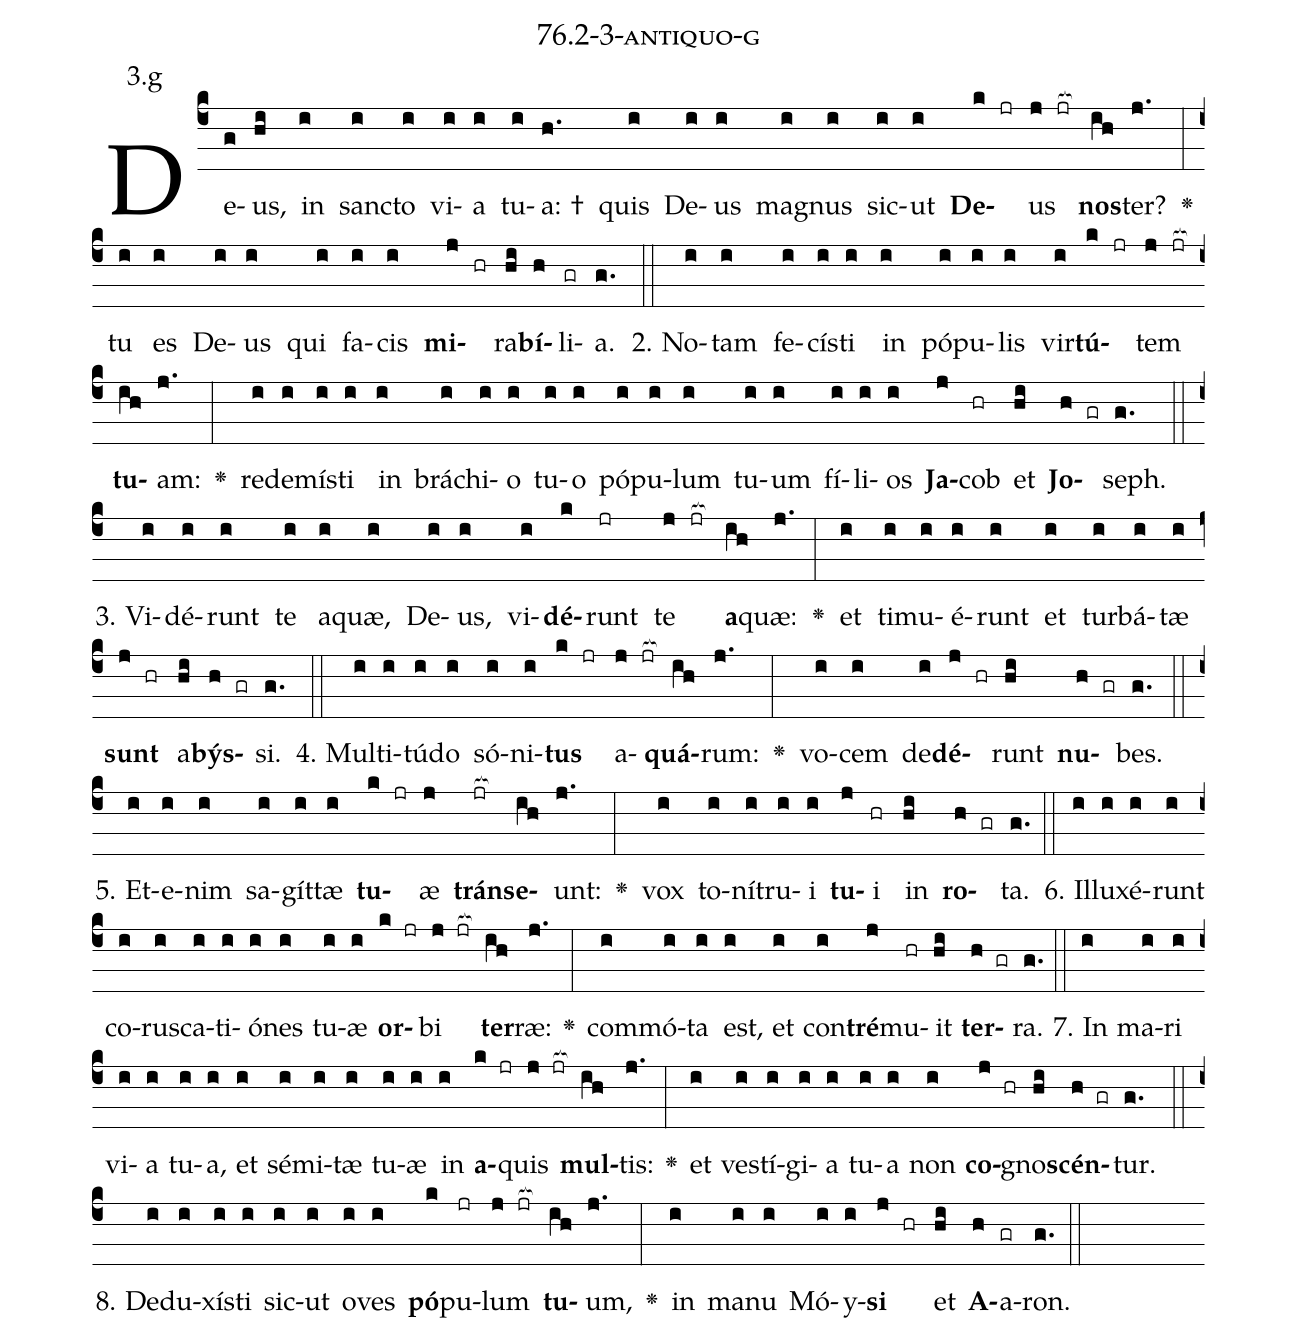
name: 76.2-3-antiquo-g;
annotation: 3.g;
%%
(c4)De(g)us,(hi) in(i) sanc(i)to(i) vi(i)a(i) tu(i)a: †(h.) quis(i) De(i)us(i) ma(i)gnus(i) sic(i)ut(i) <b>De</b>(k jr)us(j jr[ocb:1{]) <b>nos</b>(ih[ocb:0}])ter?(j.) <v>\greheightstar</v>(:) tu(i) es(i) De(i)us(i) qui(i) fa(i)cis(i) <b>mi</b>(j hr)ra(hi)<b>bí</b>(h)li(gr)a.(g.) (::)
2. No(i)tam(i) fe(i)cís(i)ti(i) in(i) pó(i)pu(i)lis(i) vir(i)<b>tú</b>(k jr)tem(j jr[ocb:1{]) <b>tu</b>(ih[ocb:0}])am:(j.) <v>\greheightstar</v>(:) red(i)e(i)mís(i)ti(i) in(i) brá(i)chi(i)o(i) tu(i)o(i) pó(i)pu(i)lum(i) tu(i)um(i) fí(i)li(i)os(i) <b>Ja</b>(j)cob(hr) et(hi) <b>Jo</b>(h gr)seph.(g.) (::)
3. Vi(i)dé(i)runt(i) te(i) a(i)quæ,(i) De(i)us,(i) vi(i)<b>dé</b>(k)runt(jr) te(j jr[ocb:1{]) <b>a</b>(ih[ocb:0}])quæ:(j.) <v>\greheightstar</v>(:) et(i) ti(i)mu(i)é(i)runt(i) et(i) tur(i)bá(i)tæ(i) <b>sunt</b>(j hr) a(hi)<b>býs</b>(h gr)si.(g.) (::)
4. Mul(i)ti(i)tú(i)do(i) só(i)ni(i)<b>tus</b>(k jr) a(j jr[ocb:1{])<b>quá</b>(ih[ocb:0}])rum:(j.) <v>\greheightstar</v>(:) vo(i)cem(i) de(i)<b>dé</b>(j hr)runt(hi) <b>nu</b>(h gr)bes.(g.) (::)
5. Et(i)e(i)nim(i) sa(i)gít(i)tæ(i) <b>tu</b>(k jr)æ(j) <b>tráns</b>(jr[ocb:1{])<b>e</b>(ih[ocb:0}])unt:(j.) <v>\greheightstar</v>(:) vox(i) to(i)ní(i)tru(i)i(i) <b>tu</b>(j)i(hr) in(hi) <b>ro</b>(h gr)ta.(g.) (::)
6. Il(i)lu(i)xé(i)runt(i) co(i)rus(i)ca(i)ti(i)ó(i)nes(i) tu(i)æ(i) <b>or</b>(k jr)bi(j jr[ocb:1{]) <b>ter</b>(ih[ocb:0}])ræ:(j.) <v>\greheightstar</v>(:) com(i)mó(i)ta(i) est,(i) et(i) con(i)<b>tré</b>(j)mu(hr)it(hi) <b>ter</b>(h gr)ra.(g.) (::)
7. In(i) ma(i)ri(i) vi(i)a(i) tu(i)a,(i) et(i) sé(i)mi(i)tæ(i) tu(i)æ(i) in(i) <b>a</b>(k jr)quis(j jr[ocb:1{]) <b>mul</b>(ih[ocb:0}])tis:(j.) <v>\greheightstar</v>(:) et(i) ves(i)tí(i)gi(i)a(i) tu(i)a(i) non(i) <b>co</b>(j hr)gno(hi)<b>scén</b>(h gr)tur.(g.) (::)
8. De(i)du(i)xís(i)ti(i) sic(i)ut(i) o(i)ves(i) <b>pó</b>(k)pu(jr)lum(j jr[ocb:1{]) <b>tu</b>(ih[ocb:0}])um,(j.) <v>\greheightstar</v>(:) in(i) ma(i)nu(i) Mó(i)y(i)<b>si</b>(j hr) et(hi) <b>A</b>(h)a(gr)ron.(g.) (::)
